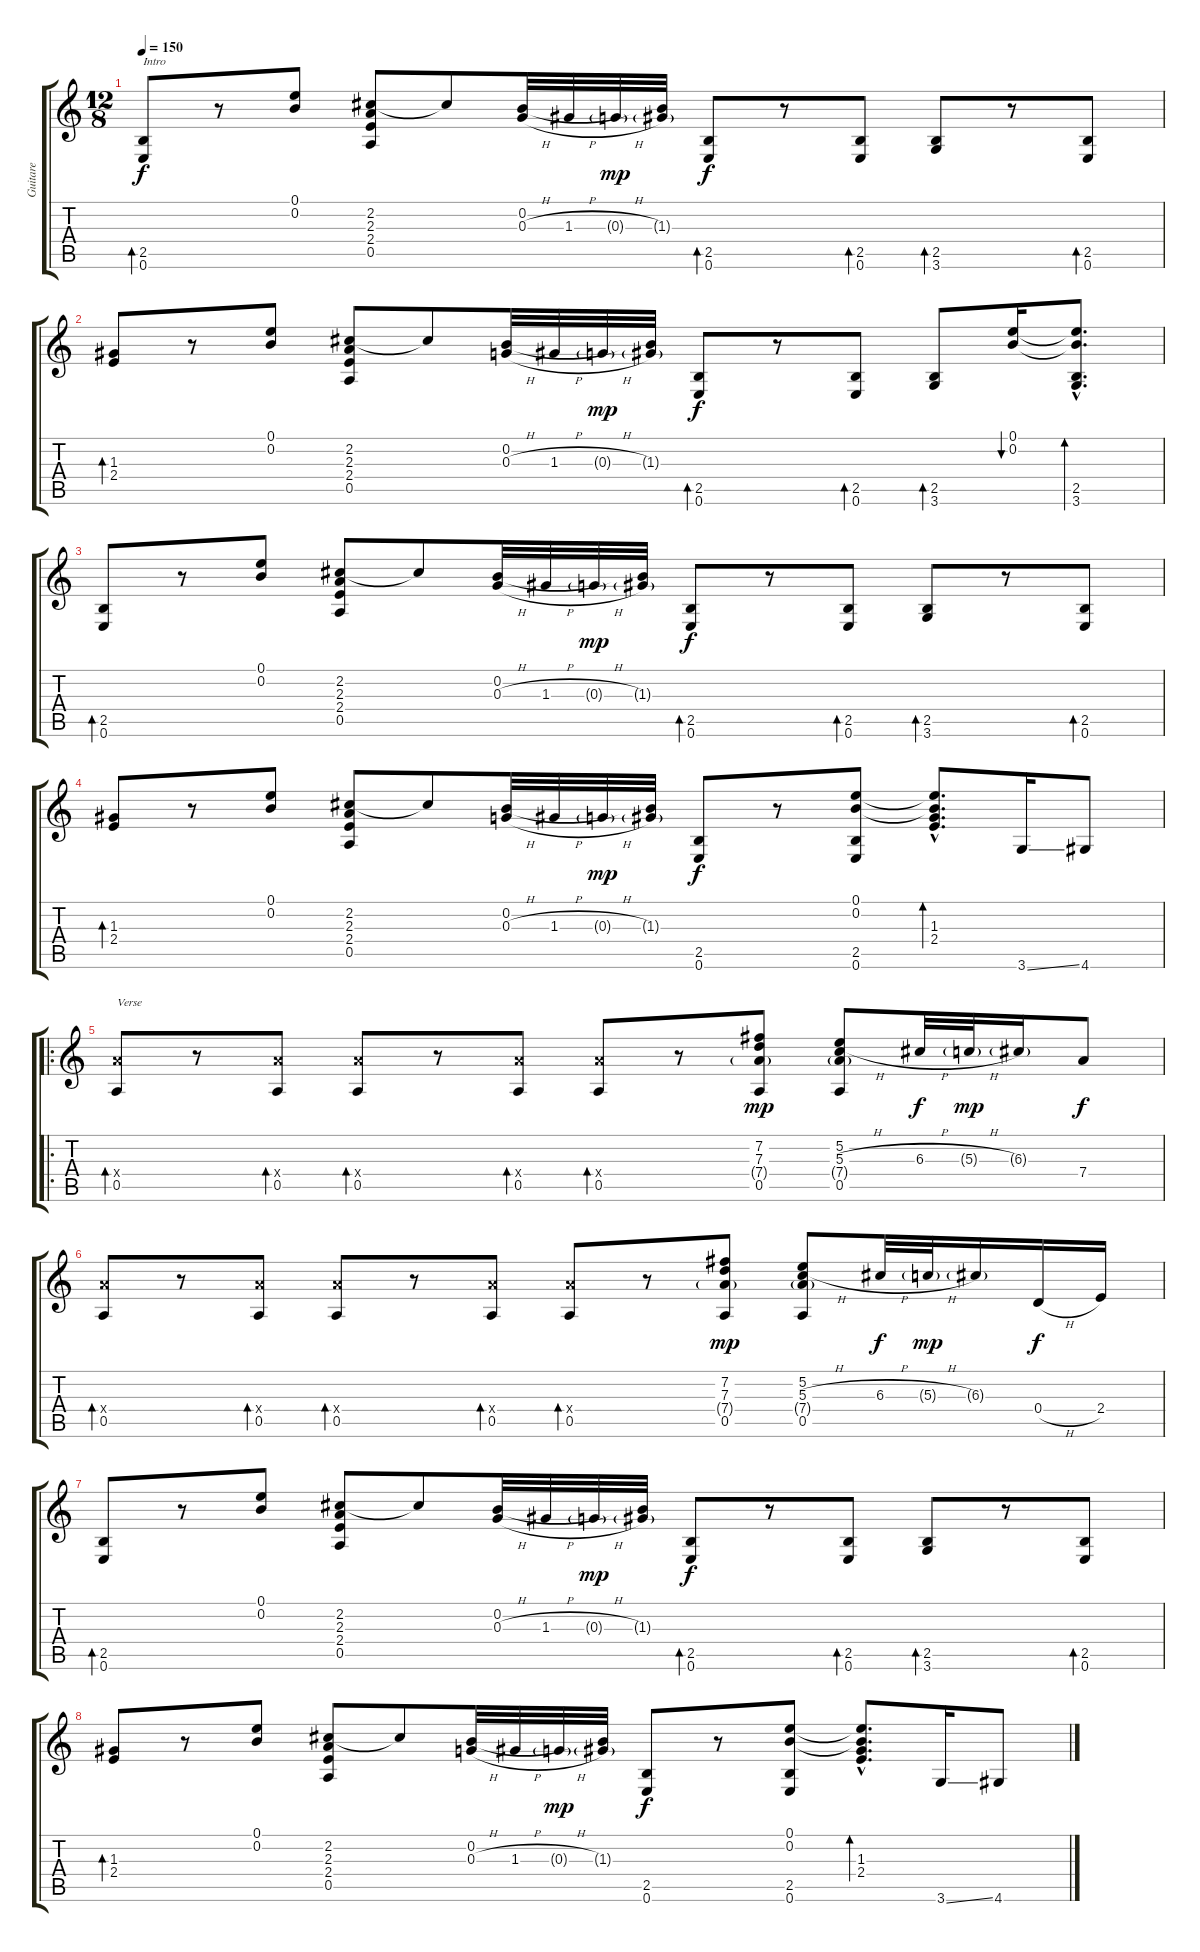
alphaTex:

\track ("Guitare" "Guitare") {instrument acousticguitarnylon}
\staff {score tabs}
\tuning (E4 B3 G3 D3 A2 E2) {hide}
\ts (12 8)
\tempo 150
\clef g2
\ks c
(2.5 0.6).8{bd 480 txt "Intro" dy f instrument acousticguitarnylon} r.8 (0.1 0.2).8 (2.2 2.3 2.4 0.5).8 2.2{t}.8 (0.2 0.3{h}).32 1.3{h}.32 0.3{h g}.32{dy mp} (0.2{t} 1.3{g}).32 (2.5 0.6).8{bd 480 dy f} r.8 (2.5 0.6).8{bd 480} (2.5 3.6).8{bd 480} r.8 (2.5 0.6).8{bd 480} |
(1.3 2.4).8{bd 480} r.8 (0.1 0.2).8 (2.2 2.3 2.4 0.5).8 2.2{t}.8 (0.2 0.3{h}).32 1.3{h}.32 0.3{h g}.32{dy mp} (0.2{t} 1.3{g}).32 (2.5 0.6).8{bd 480 dy f} r.8 (2.5 0.6).8{bd 480} (2.5 3.6).8{bd 480} (0.1 0.2).16{bu 480} (0.1{hac t} 0.2{hac t} 2.5{hac} 3.6{hac}).8{d bd 480} |
(2.5 0.6).8{bd 480} r.8 (0.1 0.2).8 (2.2 2.3 2.4 0.5).8 2.2{t}.8 (0.2 0.3{h}).32 1.3{h}.32 0.3{h g}.32{dy mp} (0.2{t} 1.3{g}).32 (2.5 0.6).8{bd 480 dy f} r.8 (2.5 0.6).8{bd 480} (2.5 3.6).8{bd 480} r.8 (2.5 0.6).8{bd 480} |
(1.3 2.4).8{bd 480} r.8 (0.1 0.2).8 (2.2 2.3 2.4 0.5).8 2.2{t}.8 (0.2 0.3{h}).32 1.3{h}.32 0.3{h g}.32{dy mp} (0.2{t} 1.3{g}).32 (2.5 0.6).8{dy f} r.8 (0.1 0.2 2.5 0.6).8 (0.1{hac t} 0.2{hac t} 1.3{hac} 2.4{hac}).8{d bd 480} 3.6{ss}.16 4.6.8 |
\ro
(7.4{x} 0.5).8{bd 480 txt "Verse"} r.8 (7.4{x} 0.5).8{bd 480} (7.4{x} 0.5).8{bd 480} r.8 (7.4{x} 0.5).8{bd 480} (7.4{x} 0.5).8{bd 480} r.8 (7.2 7.3 7.4{g} 0.5).8{dy mp} (5.2 5.3{h} 7.4{g} 0.5).8 6.3{h}.32{dy f} 5.3{h g}.32{dy mp} 6.3{g}.16 7.4.8{dy f} |
(7.4{x} 0.5).8{bd 480} r.8 (7.4{x} 0.5).8{bd 480} (7.4{x} 0.5).8{bd 480} r.8 (7.4{x} 0.5).8{bd 480} (7.4{x} 0.5).8{bd 480} r.8 (7.2 7.3 7.4{g} 0.5).8{dy mp} (5.2 5.3{h} 7.4{g} 0.5).8 6.3{h}.32{dy f} 5.3{h g}.32{dy mp} 6.3{g}.16 0.4{h}.16{dy f} 2.4.16 |
(2.5 0.6).8{bd 480} r.8 (0.1 0.2).8 (2.2 2.3 2.4 0.5).8 2.2{t}.8 (0.2 0.3{h}).32 1.3{h}.32 0.3{h g}.32{dy mp} (0.2{t} 1.3{g}).32 (2.5 0.6).8{bd 480 dy f} r.8 (2.5 0.6).8{bd 480} (2.5 3.6).8{bd 480} r.8 (2.5 0.6).8{bd 480} |
(1.3 2.4).8{bd 480} r.8 (0.1 0.2).8 (2.2 2.3 2.4 0.5).8 2.2{t}.8 (0.2 0.3{h}).32 1.3{h}.32 0.3{h g}.32{dy mp} (0.2{t} 1.3{g}).32 (2.5 0.6).8{dy f} r.8 (0.1 0.2 2.5 0.6).8 (0.1{hac t} 0.2{hac t} 1.3{hac} 2.4{hac}).8{d bd 480} 3.6{ss}.16 4.6.8
